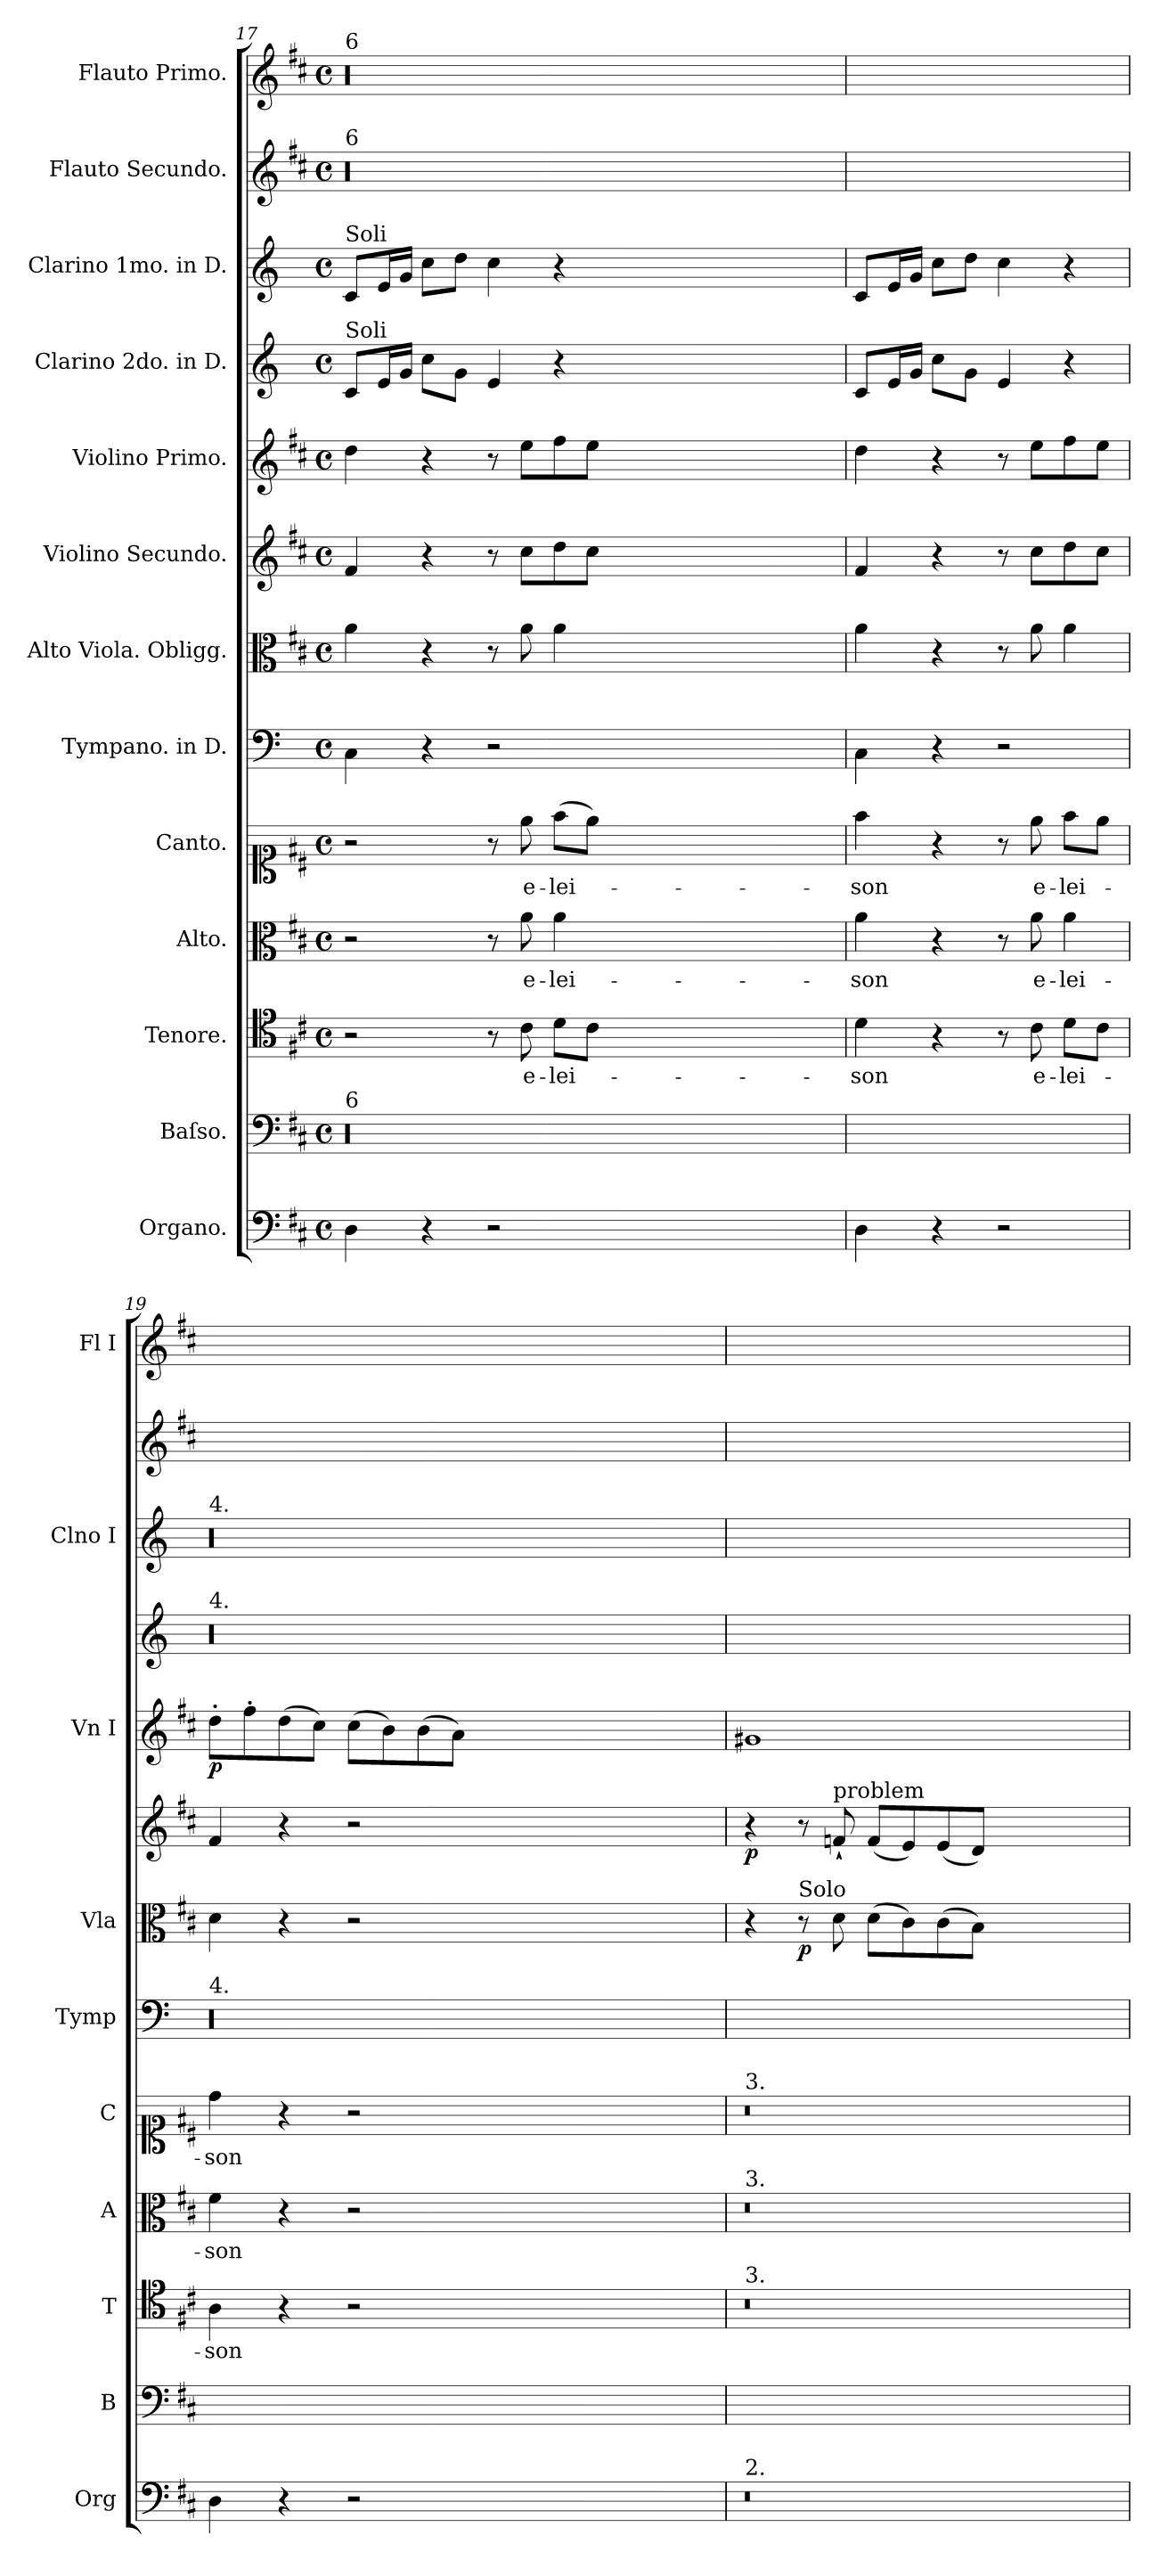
**kern	**kern	**kern	**text	**kern	**text	**kern	**text	**kern	**kern	**dynam	**kern	**dynam	**kern	**dynam	**kern	**kern	**kern	**kern
*part13	*part12	*part11	*part11	*part10	*part10	*part9	*part9	*part8	*part7	*part7	*part6	*part6	*part5	*part5	*part4	*part3	*part2	*part1
*staff13	*staff12	*staff11	*staff11	*staff10	*staff10	*staff9	*staff9	*staff8	*staff7	*staff7	*staff6	*staff6	*staff5	*staff5	*staff4	*staff3	*staff2	*staff1
*I"Organo.	*I"Baſso.	*I"Tenore.	*	*I"Alto.	*	*I"Canto.	*	*I"Tympano. in D.	*I"Alto Viola. Obligg.	*	*I"Violino Secundo.	*	*I"Violino Primo.	*	*I"Clarino 2do. in D.	*I"Clarino 1mo. in D.	*I"Flauto Secundo.	*I"Flauto Primo.
*I'Org	*I'B	*I'T	*	*I'A	*	*I'C	*	*I'Tymp	*I'Vla	*	*	*	*I'Vn I	*	*	*I'Clno I	*	*I'Fl I
*clefF4	*clefF4	*clefC4	*	*clefC3	*	*clefC1	*	*clefF4	*clefC3	*	*clefG2	*	*clefG2	*	*clefG2	*clefG2	*clefG2	*clefG2
*	*	*	*	*	*	*	*	*ITrd-1c-2	*	*	*	*	*	*	*ITrd-1c-2	*ITrd-1c-2	*	*
*k[f#c#]	*k[f#c#]	*k[f#c#]	*	*k[f#c#]	*	*k[f#c#]	*	*k[f#c#]	*k[f#c#]	*	*k[f#c#]	*	*k[f#c#]	*	*k[f#c#]	*k[f#c#]	*k[f#c#]	*k[f#c#]
*D:	*D:	*D:	*	*D:	*	*D:	*	*	*D:	*	*D:	*	*D:	*	*	*	*D:	*D:
*M4/4	*M4/4	*M4/4	*	*M4/4	*	*M4/4	*	*M4/4	*M4/4	*	*M4/4	*	*M4/4	*	*M4/4	*M4/4	*M4/4	*M4/4
*met(c)	*met(c)	*met(c)	*	*met(c)	*	*met(c)	*	*met(c)	*met(c)	*	*met(c)	*	*met(c)	*	*met(c)	*met(c)	*met(c)	*met(c)
=17	=17	=17	=17	=17	=17	=17	=17	=17	=17	=17	=17	=17	=17	=17	=17	=17	=17	=17
!	!	!	!	!	!	!	!	!	!	!	!	!	!	!	!	!	!	!LO:TX:a:t=6
!	!	!	!	!	!	!	!	!	!	!	!	!	!	!	!	!	!LO:TX:a:t=6	!
!	!	!	!	!	!	!	!	!	!	!	!	!	!	!	!	!LO:TX:a:t=Soli	!	!
!	!	!	!	!	!	!	!	!	!	!	!	!	!	!	!LO:TX:a:t=Soli	!	!	!
!	!LO:TX:a:t=6	!	!	!	!	!	!	!	!	!	!	!	!	!	!	!	!	!
4D\	00r	2r	.	2r	.	2r	.	4D\	4a\	.	4f#/	.	4dd\	.	8d/L	8d/L	00r	00r
.	.	.	.	.	.	.	.	.	.	.	.	.	.	.	16f#/L	16f#/L	.	.
.	.	.	.	.	.	.	.	.	.	.	.	.	.	.	16a/JJ	16a/JJ	.	.
4r	.	.	.	.	.	.	.	4r	4r	.	4r	.	4r	.	8dd\L	8dd\L	.	.
.	.	.	.	.	.	.	.	.	.	.	.	.	.	.	8a\J	8ee\J	.	.
2r	.	8r	.	8r	.	8r	.	2r	8r	.	8r	.	8r	.	4f#/	4dd\	.	.
.	.	8c#\	e-	8a\	e-	8ee\	e-	.	8a\	.	8cc#\L	.	8ee\L	.	.	.	.	.
.	.	8d\L	-lei-	4a\	-lei-	(8ff#\L	-lei-	.	4a\	.	8dd\	.	8ff#\	.	4r	4r	.	.
.	.	8c#\J	.	.	.	8ee\J)	.	.	.	.	8cc#\J	.	8ee\J	.	.	.	.	.
0.ryy	.	0.ryy	.	0.ryy	.	0.ryy	.	0.ryy	0.ryy	.	0.ryy	.	0.ryy	.	0.ryy	0.ryy	.	.
=18	=18	=18	=18	=18	=18	=18	=18	=18	=18	=18	=18	=18	=18	=18	=18	=18	=18	=18
4D\	1ryy	4d\	-son	4a\	-son	4ff#\	-son	4D\	4a\	.	4f#/	.	4dd\	.	8d/L	8d/L	1ryy	1ryy
.	.	.	.	.	.	.	.	.	.	.	.	.	.	.	16f#/L	16f#/L	.	.
.	.	.	.	.	.	.	.	.	.	.	.	.	.	.	16a/JJ	16a/JJ	.	.
4r	.	4r	.	4r	.	4r	.	4r	4r	.	4r	.	4r	.	8dd\L	8dd\L	.	.
.	.	.	.	.	.	.	.	.	.	.	.	.	.	.	8a\J	8ee\J	.	.
2r	.	8r	.	8r	.	8r	.	2r	8r	.	8r	.	8r	.	4f#/	4dd\	.	.
.	.	8c#\	e-	8a\	e-	8ee\	e-	.	8a\	.	8cc#\L	.	8ee\L	.	.	.	.	.
.	.	8d\L	-lei-	4a\	-lei-	8ff#\L	-lei-	.	4a\	.	8dd\	.	8ff#\	.	4r	4r	.	.
.	.	8c#\J	.	.	.	8ee\J	.	.	.	.	8cc#\J	.	8ee\J	.	.	.	.	.
=19	=19	=19	=19	=19	=19	=19	=19	=19	=19	=19	=19	=19	=19	=19	=19	=19	=19	=19
!	!	!	!	!	!	!	!	!	!	!	!	!	!	!	!	!LO:TX:a:t=4.	!	!
!	!	!	!	!	!	!	!	!	!	!	!	!	!	!	!LO:TX:a:t=4.	!	!	!
!	!	!	!	!	!	!	!	!LO:TX:a:t=4.	!	!	!	!	!	!	!	!	!	!
4D\	00ryy	4A\	-son	4f#\	-son	4dd\	-son	00r	4d\	.	4f#/	.	8dd'\L	p	00r	00r	00ryy	00ryy
.	.	.	.	.	.	.	.	.	.	.	.	.	8ff#'\	.	.	.	.	.
4r	.	4r	.	4r	.	4r	.	.	4r	.	4r	.	(8dd\	.	.	.	.	.
.	.	.	.	.	.	.	.	.	.	.	.	.	8cc#\J)	.	.	.	.	.
2r	.	2r	.	2r	.	2r	.	.	2r	.	2r	.	(8cc#\L	.	.	.	.	.
.	.	.	.	.	.	.	.	.	.	.	.	.	8b\)	.	.	.	.	.
.	.	.	.	.	.	.	.	.	.	.	.	.	(8b\	.	.	.	.	.
.	.	.	.	.	.	.	.	.	.	.	.	.	8a\J)	.	.	.	.	.
0.ryy	.	0.ryy	.	0.ryy	.	0.ryy	.	.	0.ryy	.	0.ryy	.	0.ryy	.	.	.	.	.
=20	=20	=20	=20	=20	=20	=20	=20	=20	=20	=20	=20	=20	=20	=20	=20	=20	=20	=20
!	!	!	!	!	!	!LO:TX:a:t=3.	!	!	!	!	!	!	!	!	!	!	!	!
!	!	!	!	!LO:TX:a:t=3.	!	!	!	!	!	!	!	!	!	!	!	!	!	!
!	!	!LO:TX:a:t=3.	!	!	!	!	!	!	!	!	!	!	!	!	!	!	!	!
!LO:TX:a:t=2.	!	!	!	!	!	!	!	!	!	!	!	!	!	!	!	!	!	!
0r	0ryy	0r	.	0r	.	0r	.	0ryy	4r	.	4r	p	1g#X	.	0ryy	0ryy	0ryy	0ryy
!	!	!	!	!	!	!	!	!	!LO:TX:a:t=Solo	!	!	!	!	!	!	!	!	!
.	.	.	.	.	.	.	.	.	8r	p	8r	.	.	.	.	.	.	.
!	!	!	!	!	!	!	!	!	!	!	!LO:TX:a:t=problem	!	!	!	!	!	!	!
.	.	.	.	.	.	.	.	.	8d\	.	8fn`/	.	.	.	.	.	.	.
.	.	.	.	.	.	.	.	.	(8d\L	.	(8f/L	.	.	.	.	.	.	.
.	.	.	.	.	.	.	.	.	8c#\)	.	8e/)	.	.	.	.	.	.	.
.	.	.	.	.	.	.	.	.	(8c#\	.	(8e/	.	.	.	.	.	.	.
.	.	.	.	.	.	.	.	.	8B\J)	.	8d/J)	.	.	.	.	.	.	.
.	.	.	.	.	.	.	.	.	1ryy	.	1ryy	.	1ryy	.	.	.	.	.
=	=	=	=	=	=	=	=	=	=	=	=	=	=	=	=	=	=	=
*-	*-	*-	*-	*-	*-	*-	*-	*-	*-	*-	*-	*-	*-	*-	*-	*-	*-	*-
